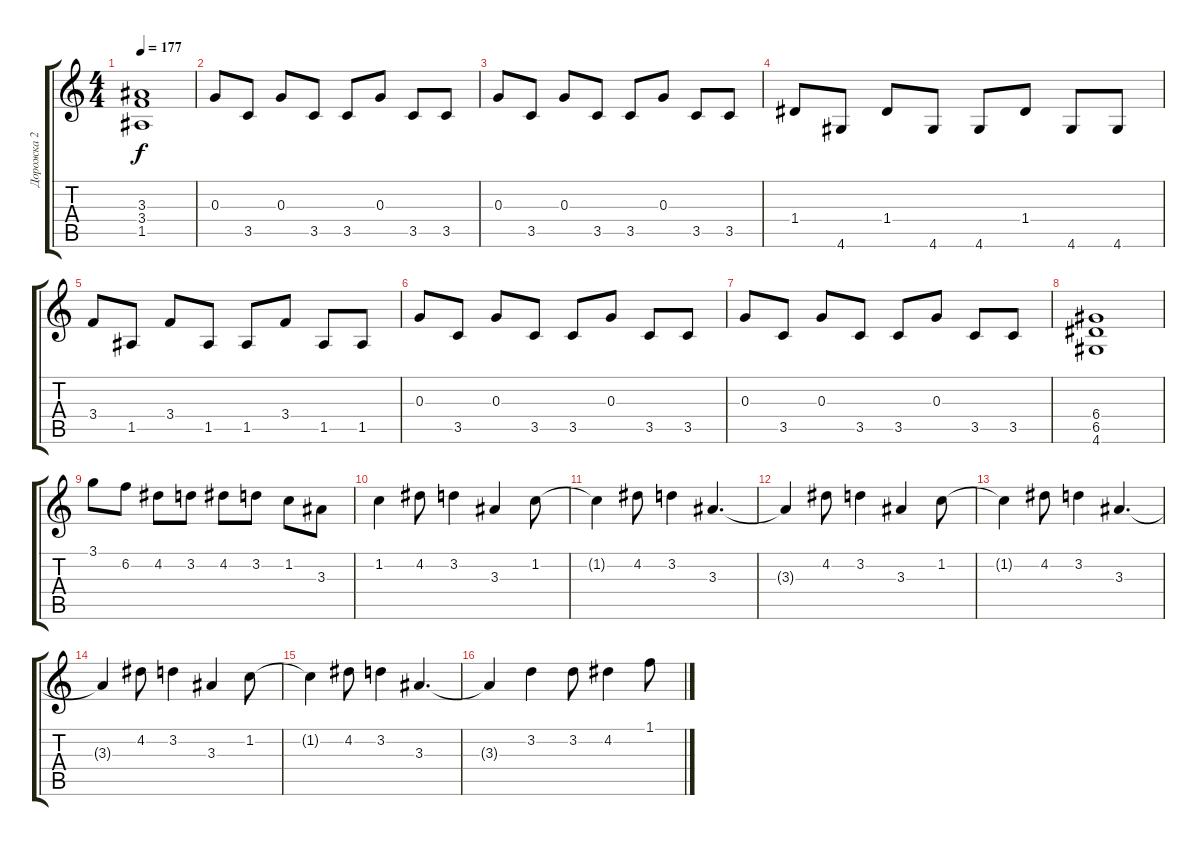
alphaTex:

\track ("Дорожка 2" "Дорожка 2") {instrument overdrivenguitar}
\staff {score tabs}
\tuning (E4 B3 G3 D3 A2 E2) {hide}
\ts (4 4)
\tempo 177
\clef g2
\ks c
(3.3 3.4 1.5).1{dy f} |
0.3.8 3.5.8 0.3.8 3.5.8 3.5.8 0.3.8 3.5.8 3.5.8 |
0.3.8 3.5.8 0.3.8 3.5.8 3.5.8 0.3.8 3.5.8 3.5.8 |
1.4.8 4.6.8 1.4.8 4.6.8 4.6.8 1.4.8 4.6.8 4.6.8 |
3.4.8 1.5.8 3.4.8 1.5.8 1.5.8 3.4.8 1.5.8 1.5.8 |
0.3.8 3.5.8 0.3.8 3.5.8 3.5.8 0.3.8 3.5.8 3.5.8 |
0.3.8 3.5.8 0.3.8 3.5.8 3.5.8 0.3.8 3.5.8 3.5.8 |
(6.4 6.5 4.6).1 |
3.1.8 6.2.8 4.2.8 3.2.8 4.2.8 3.2.8 1.2.8 3.3.8 |
1.2.4 4.2.8 3.2.4 3.3.4 1.2.8 |
1.2{t}.4 4.2.8 3.2.4 3.3.4{d} |
3.3{t}.4 4.2.8 3.2.4 3.3.4 1.2.8 |
1.2{t}.4 4.2.8 3.2.4 3.3.4{d} |
3.3{t}.4 4.2.8 3.2.4 3.3.4 1.2.8 |
1.2{t}.4 4.2.8 3.2.4 3.3.4{d} |
3.3{t}.4 3.2.4 3.2.8 4.2.4 1.1.8
